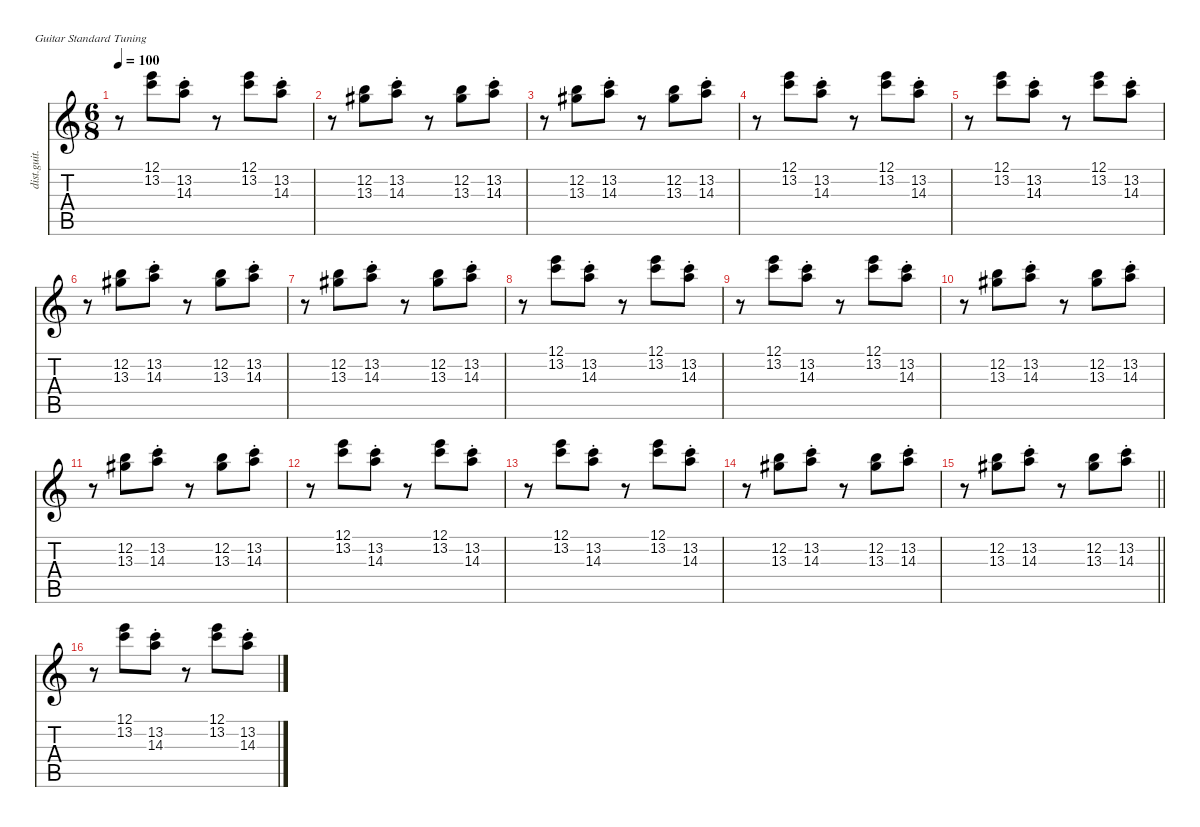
\defaultSystemsLayout 4
\hideDynamics
\bracketExtendMode nobrackets
\track ("Guitar II - John Frusciante" "dist.guit.") {instrument distortionguitar}
\staff {score tabs}
\tuning (E4 B3 G3 D3 A2 E2)
\ts (6 8)
\tempo 100
\clef g2
\ks c
r.8{dy f} (12.1 13.2).8 (13.2{st} 14.3{st}).8 r.8 (12.1 13.2).8 (13.2{st} 14.3{st}).8 |
r.8 (12.2 13.3{acc #}).8 (13.2{st} 14.3{st}).8 r.8 (12.2 13.3{acc #}).8 (13.2{st} 14.3{st}).8 |
r.8 (12.2 13.3{acc #}).8 (13.2{st} 14.3{st}).8 r.8 (12.2 13.3{acc #}).8 (13.2{st} 14.3{st}).8 |
r.8 (12.1 13.2).8 (13.2{st} 14.3{st}).8 r.8 (12.1 13.2).8 (13.2{st} 14.3{st}).8 |
r.8 (12.1 13.2).8 (13.2{st} 14.3{st}).8 r.8 (12.1 13.2).8 (13.2{st} 14.3{st}).8 |
r.8 (12.2 13.3{acc #}).8 (13.2{st} 14.3{st}).8 r.8 (12.2 13.3{acc #}).8 (13.2{st} 14.3{st}).8 |
r.8 (12.2 13.3{acc #}).8 (13.2{st} 14.3{st}).8 r.8 (12.2 13.3{acc #}).8 (13.2{st} 14.3{st}).8 |
r.8 (12.1 13.2).8 (13.2{st} 14.3{st}).8 r.8 (12.1 13.2).8 (13.2{st} 14.3{st}).8 |
r.8 (12.1 13.2).8 (13.2{st} 14.3{st}).8 r.8 (12.1 13.2).8 (13.2{st} 14.3{st}).8 |
r.8 (12.2 13.3{acc #}).8 (13.2{st} 14.3{st}).8 r.8 (12.2 13.3{acc #}).8 (13.2{st} 14.3{st}).8 |
r.8 (12.2 13.3{acc #}).8 (13.2{st} 14.3{st}).8 r.8 (12.2 13.3{acc #}).8 (13.2{st} 14.3{st}).8 |
r.8 (12.1 13.2).8 (13.2{st} 14.3{st}).8 r.8 (12.1 13.2).8 (13.2{st} 14.3{st}).8 |
r.8 (12.1 13.2).8 (13.2{st} 14.3{st}).8 r.8 (12.1 13.2).8 (13.2{st} 14.3{st}).8 |
r.8 (12.2 13.3{acc #}).8 (13.2{st} 14.3{st}).8 r.8 (12.2 13.3{acc #}).8 (13.2{st} 14.3{st}).8 |
\barLineRight lightlight
r.8 (12.2 13.3{acc #}).8 (13.2{st} 14.3{st}).8 r.8 (12.2 13.3{acc #}).8 (13.2{st} 14.3{st}).8 |
r.8 (12.1 13.2).8 (13.2{st} 14.3{st}).8 r.8 (12.1 13.2).8 (13.2{st} 14.3{st}).8
